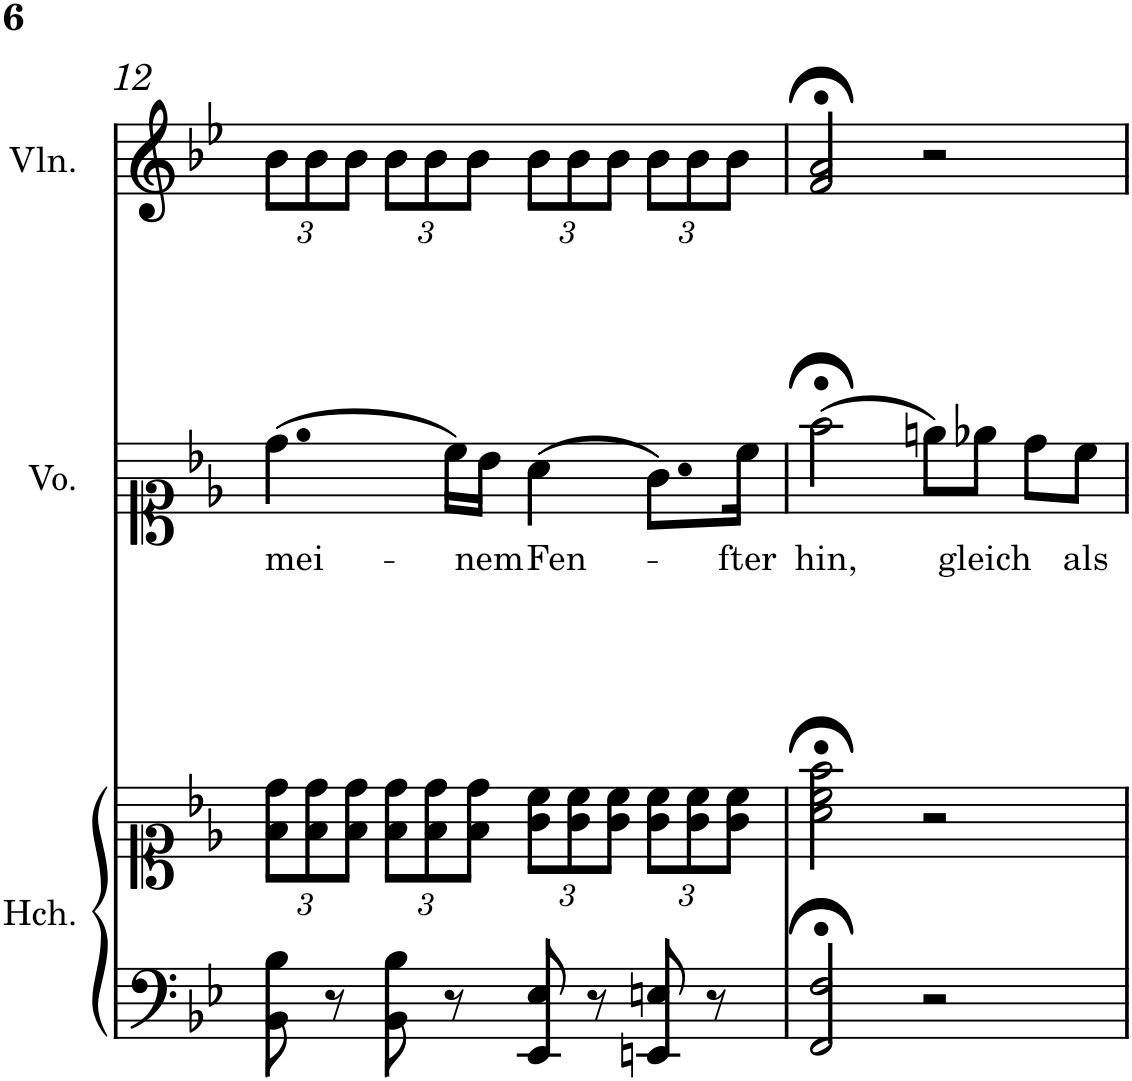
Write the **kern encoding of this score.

**kern	**kern	**kern	**text	**kern
*part3	*part3	*part2	*part2	*part1
*staff4	*staff3	*staff2	*staff2	*staff1
*I"Harpsichord	*	*I"Voice	*	*I"Violin
*I'Hch.	*	*I'Vo.	*	*I'Vln.
!!LO:PB:g=z
*clefF4	*clefC1	*clefC1	*	*clefG2
*k[b-e-]	*k[b-e-]	*k[b-e-]	*	*k[b-e-]
*M4/4	*M4/4	*M4/4	*	*M4/4
*met(c)	*met(c)	*met(c)	*	*met(c)
*	*Xbrackettup	*	*	*
=12	=12	=12	=12	=12
!	!	!	!LO:LY:b	!
*	*	*	*	*Xbrackettup
8BB-\ 8B-\	12f\ 12dd\L	(4.dd\	mei-	12b-\L
.	12f\ 12dd\	.	.	12b-\
8r	.	.	.	.
.	12f\ 12dd\J	.	.	12b-\J
8BB-\ 8B-\	12f\ 12dd\L	.	.	12b-\L
.	12f\ 12dd\	.	.	12b-\
8r	.	16cc\LL)	.	.
.	12f\ 12dd\J	.	.	12b-\J
!	!	!	!LO:LY:b	!
.	.	16b-\JJ	-nem	.
!	!	!	!LO:LY:b	!
8EE-/ 8E-/	12g\ 12cc\L	(4a\	Fen-	12b-\L
.	12g\ 12cc\	.	.	12b-\
8r	.	.	.	.
.	12g\ 12cc\J	.	.	12b-\J
8EEn/ 8En/	12g\ 12cc\L	8.g\L)	.	12b-\L
.	12g\ 12cc\	.	.	12b-\
8r	.	.	.	.
.	12g\ 12cc\J	.	.	12b-\J
!	!	!	!LO:LY:b	!
.	.	16cc\Jk	-fter	.
=13	=13	=13	=13	=13
!	!	!	!LO:LY:b	!
2FF/;< 2F/;<	2a\;< 2cc\;< 2ff\;<	(2ff;<\	hin,	2f/;< 2a/;<
2r	2r	8een\L)	.	2r
!	!	!	!LO:LY:b	!
.	.	8ee-X\J	gleich	.
.	.	8dd\L	.	.
!	!	!	!LO:LY:b	!
.	.	8cc\J	als	.
=	=	=	=	=
*-	*-	*-	*-	*-
